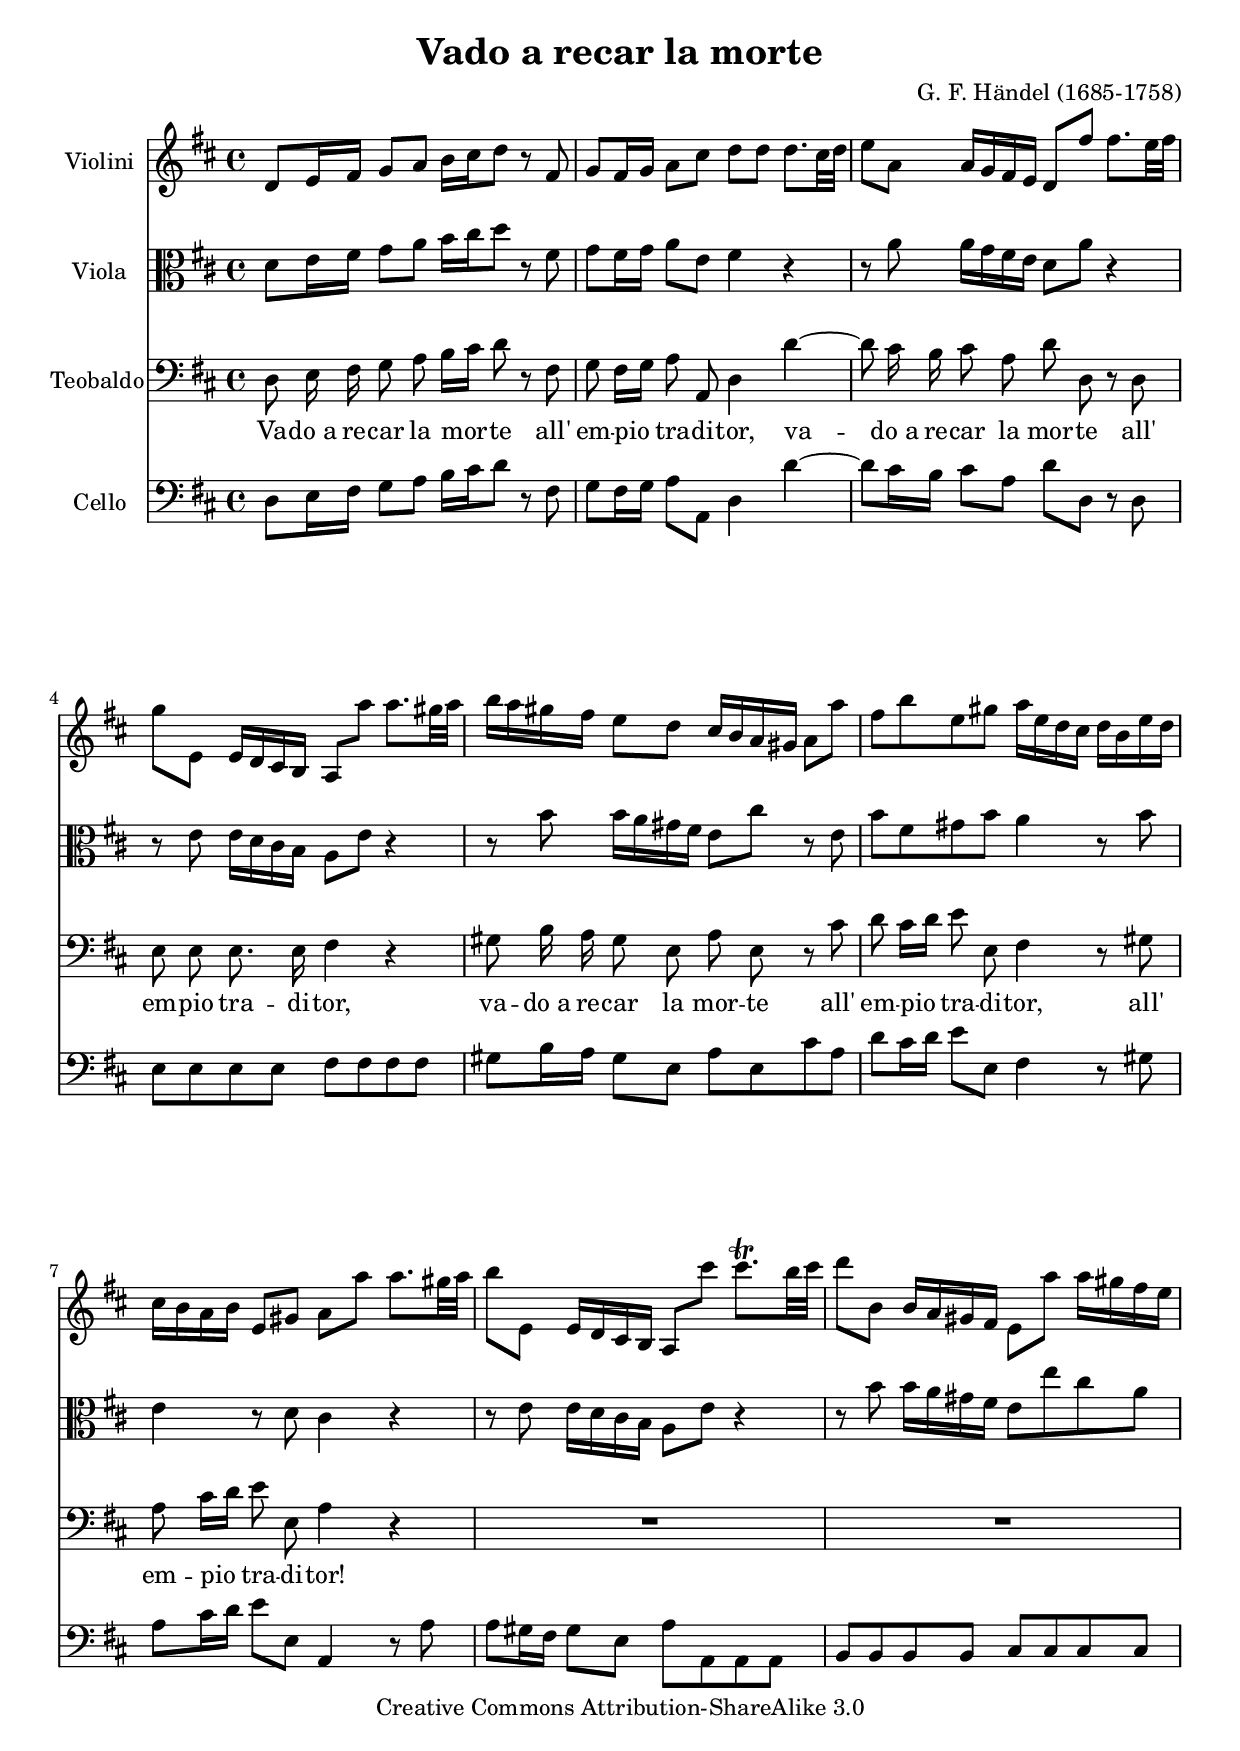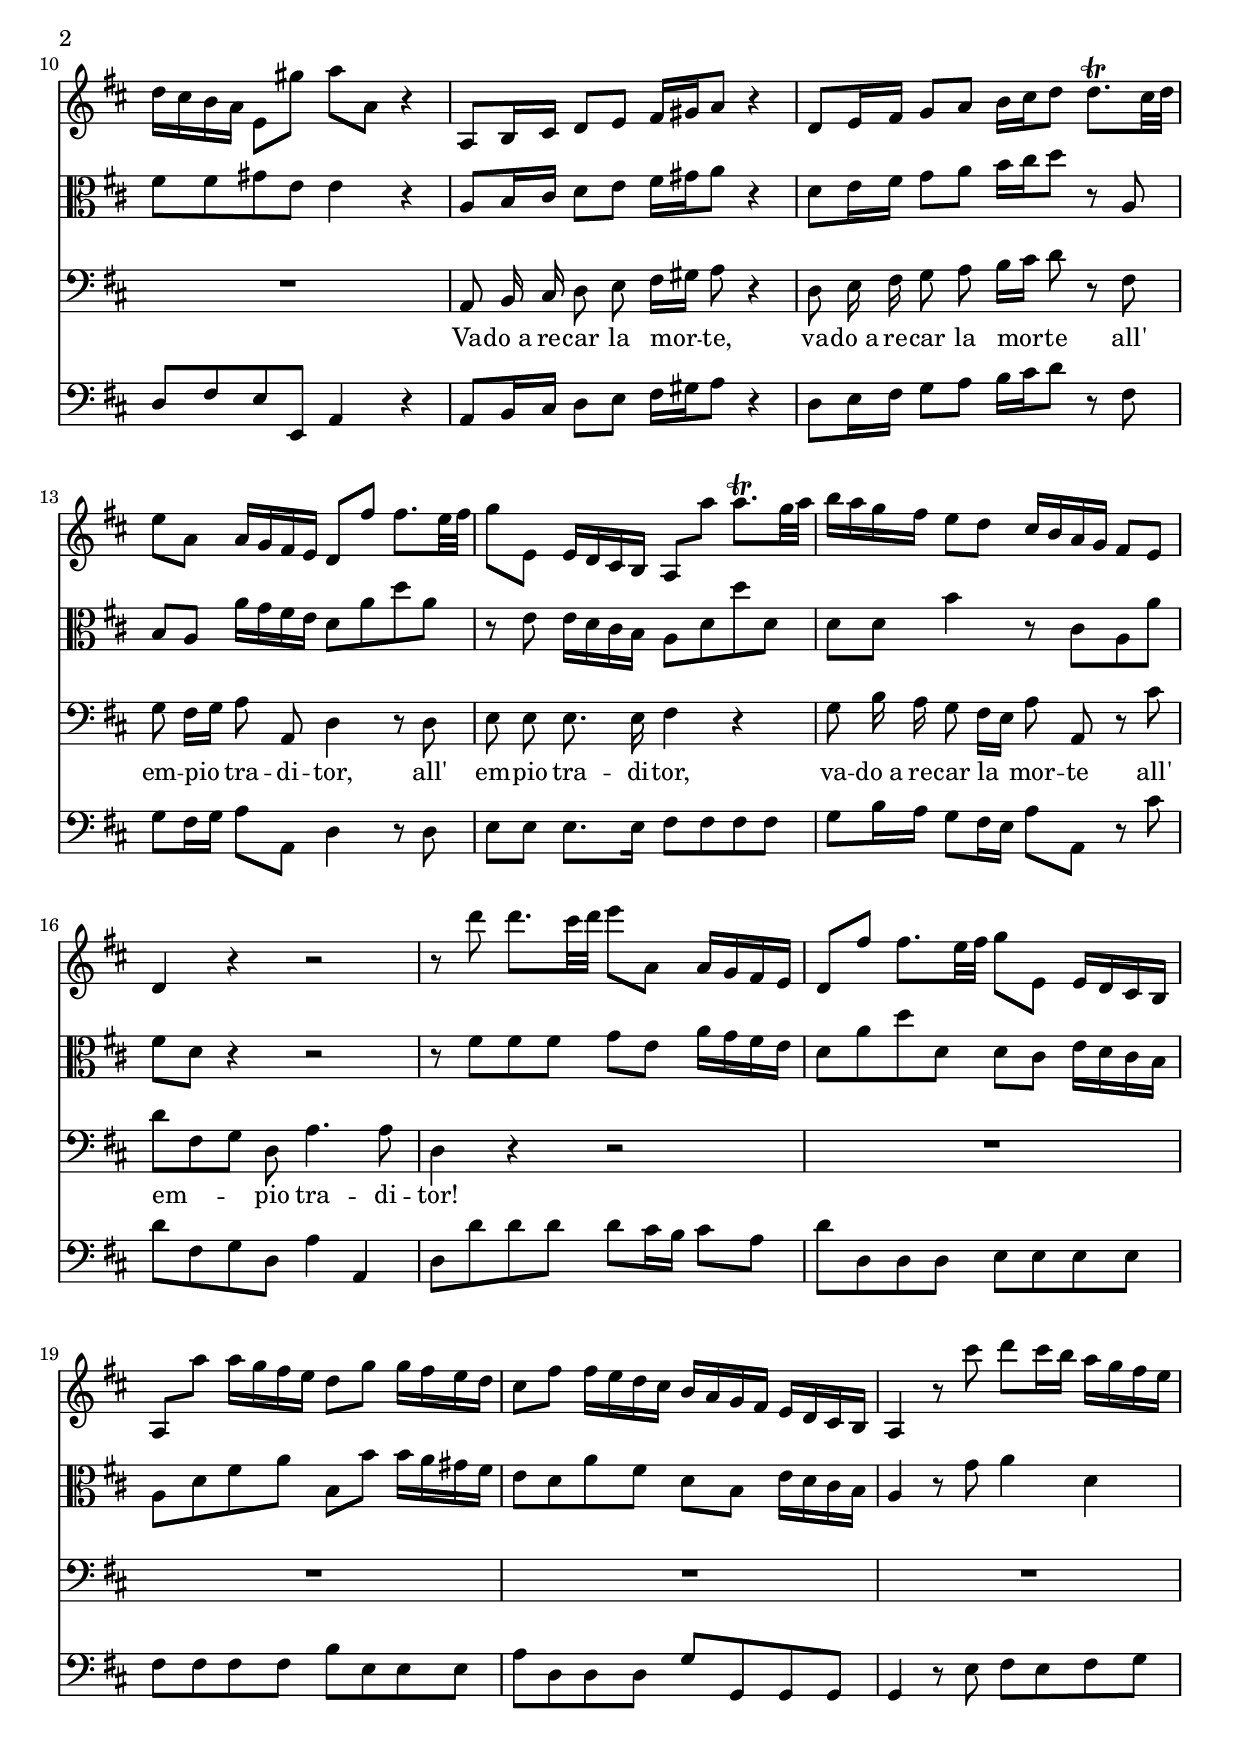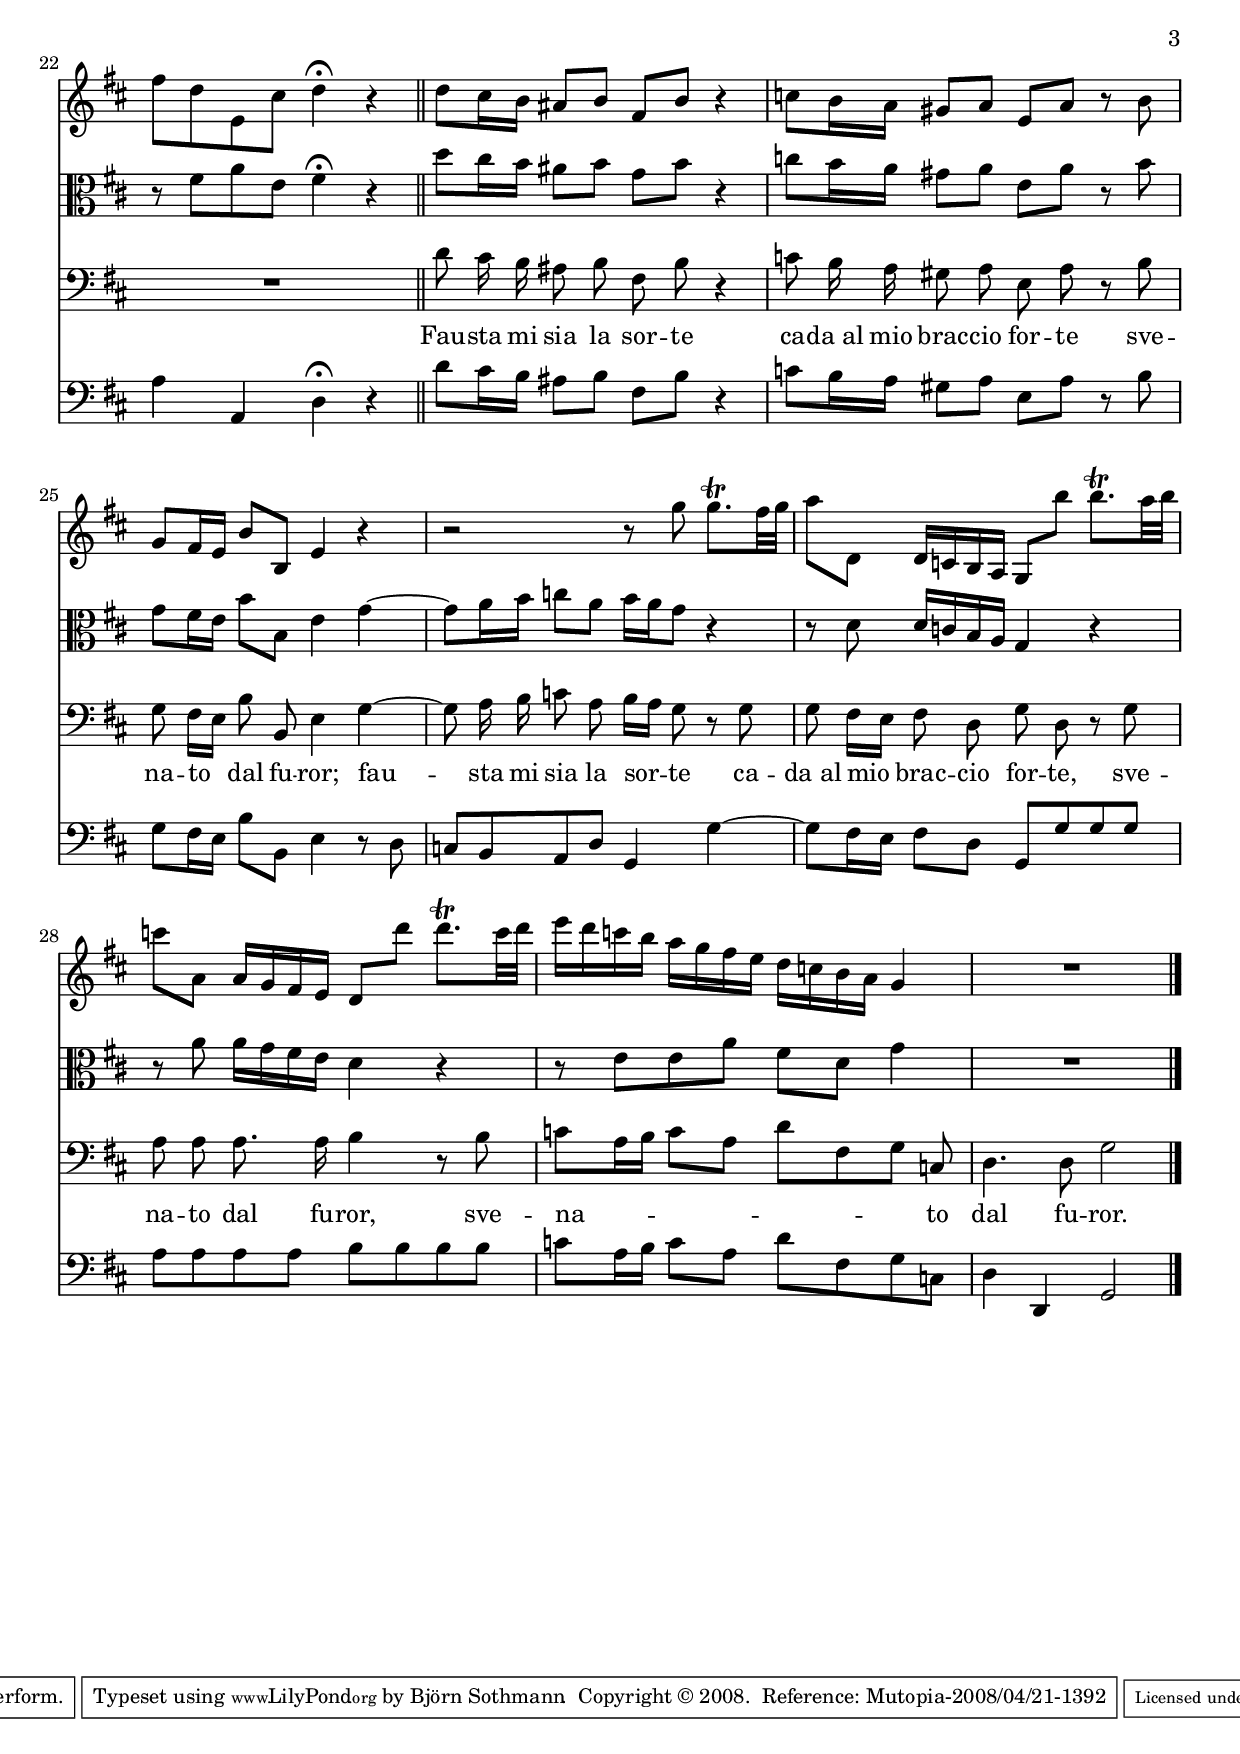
% Created on Sat Jan 12 10:04:39 CET 2008
\version "2.10.33"

\header {
	title = "Vado a recar la morte"
	composer = "G. F. Händel (1685-1758)"
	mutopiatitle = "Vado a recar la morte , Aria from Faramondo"
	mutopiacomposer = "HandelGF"
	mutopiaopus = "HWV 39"
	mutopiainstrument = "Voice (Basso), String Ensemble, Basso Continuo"
	date = "1737"
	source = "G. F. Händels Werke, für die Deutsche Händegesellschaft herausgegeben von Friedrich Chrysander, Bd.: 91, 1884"
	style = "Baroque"
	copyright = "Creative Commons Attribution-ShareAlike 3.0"
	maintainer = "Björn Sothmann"
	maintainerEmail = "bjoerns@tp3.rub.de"
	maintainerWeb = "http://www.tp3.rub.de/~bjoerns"
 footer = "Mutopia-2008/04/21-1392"
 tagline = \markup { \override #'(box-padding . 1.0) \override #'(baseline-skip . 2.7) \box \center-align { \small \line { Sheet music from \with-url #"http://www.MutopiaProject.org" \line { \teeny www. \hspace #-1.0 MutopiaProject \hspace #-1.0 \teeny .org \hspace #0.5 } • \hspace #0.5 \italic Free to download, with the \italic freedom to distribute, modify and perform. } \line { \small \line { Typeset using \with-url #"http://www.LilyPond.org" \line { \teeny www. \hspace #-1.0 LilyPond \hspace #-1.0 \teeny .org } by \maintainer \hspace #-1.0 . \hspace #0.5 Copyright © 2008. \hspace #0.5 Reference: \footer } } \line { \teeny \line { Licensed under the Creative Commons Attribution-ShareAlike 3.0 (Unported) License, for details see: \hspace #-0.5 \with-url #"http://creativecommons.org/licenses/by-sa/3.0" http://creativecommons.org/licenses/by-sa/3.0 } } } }
}

\include "deutsch.ly"

verse= \lyricmode {
Va -- do_a re -- car la mor -- te all' em -- pio tra -- di -- tor, va -- do_a re -- car la mor -- te all' em -- pio tra -- di -- tor, va -- do_a re -- car la mor -- te all' em -- pio tra -- di -- tor, all' em -- pio tra -- di -- tor! Va -- do_a re -- car la mor -- te, va -- do_a re -- car la mor -- te all' em -- pio tra -- di -- tor, all' em -- pio tra -- di -- tor, va -- do_a re -- car la mor -- te all' em -- pio tra -- di -- tor!
Fau -- sta mi sia la sor -- te ca -- da_al mio brac -- cio for -- te sve -- na -- to dal fu -- ror; fau -- sta mi sia la sor -- te ca -- da_al mio brac -- cio for -- te, sve -- na -- to dal fu -- ror, sve -- na -- to dal fu -- ror.
}
 

staffViolin = \new Staff  {
	\time 4/4
	\override Score.MetronomeMark #'stencil = ##f
	\tempo 4 = 100 
	\set Staff.instrumentName="Violini"
	\set Staff.midiInstrument="violin"
	\key d \major
	\clef treble
	\relative c' {
		d8 e16 fis g8 a h16 cis d8 r fis, |
		g fis16 g a8 cis d d d8. cis32 d |
		e8 a, a16 g fis e d8 fis' fis8. e32 fis |
		g8 e, e16 d cis h a8 a'' a8. gis32 a |
		h16 a gis fis e8 d cis16 h a gis a8 a' |
		fis h e, gis a16 e d cis d h e d |
		cis h a h e,8 gis a a' a8. gis32 a |
		h8 e,, e16 d cis h a8 cis'' cis8.\trill h32 cis |
		d8 h, h16 a gis fis e8 a' a16 gis fis e |
		d cis h a e8 gis' a a, r4 |
		a,8 h16 cis d8 e fis16 gis a8 r4 |
		d,8 e16 fis g8 a h16 cis d8 d8.\trill cis32 d |
		e8 a, a16 g fis e d8 fis' fis8. e32 fis |
		g8 e, e16 d cis h a8 a'' a8.\trill g32 a |
		h16 a g fis e8 d cis16 h a g fis8 e |
		d4 r r2 |
		r8 d'' d8. cis32 d e8 a,, a16 g fis e |
		d8 fis' fis8. e32 fis g8 e, e16 d cis h |
		a8 a'' a16 g fis e d8 g g16 fis e d |
		cis8 fis fis16 e d cis h a g fis e d cis h |
		a4 r8 cis'' d cis16 h a g fis e |
		fis8 d e, cis' d4\fermata r \bar "||"
		d8 cis16 h ais8 h fis h r4 |
		c8 h16 a gis8 a e a r h |
		g fis16 e h'8 h, e4 r |
		r2 r8 g' g8.\trill fis32 g |
		a8 d,, d16 c h a g8 h'' h8.\trill a32 h |
		c8 a, a16 g fis e d8 d'' d8.\trill c32 d |
		e16 d c h a g fis e d c h a g4 |
		R1 |
	\bar "|."
	}

}
staffViola = \new Staff  {
	\set Staff.instrumentName="Viola"
	\set Staff.midiInstrument="viola"
	\key d \major
	\clef alto
	\relative c' {
		d8 e16 fis g8 a h16 cis d8 r fis, |
		g fis16 g a8 e fis4 r |
		r8 a a16 g fis e d8 a' r4 |
		r8 e e16 d cis h a8 e' r4 |
		r8 h' h16 a gis fis e8 cis' r e, |
		h' fis gis h a4 r8 h |
		e,4 r8 d cis4 r |
		r8 e e16 d cis h a8 e' r4 |
		r8 h' h16 a gis fis e8 e' cis a |
		fis fis gis e e4 r |
		a,8 h16 cis d8 e fis16 gis a8 r4 |
		d,8 e16 fis g8 a h16 cis d8 r a, |
		h a a'16 g fis e d8 a' d a |
		r e e16 d cis h a8 d d' d, |
		d d h'4 r8 cis, a a' |
		fis d r4 r2 |
		r8 fis fis fis g e a16 g fis e |
		d8 a' d d, d cis e16 d cis h |
		a8 d fis a h, h' h16 a gis fis |
		e8 d a' fis d h e16 d cis h |
		a4 r8 g' a4 d, |
		r8 fis a e fis4\fermata r \bar "||"
		d'8 cis16 h ais8 h g h r4 |
		c8 h16 a gis8 a e a r h |
		g8 fis16 e h'8 h, e4 g~ |
		g8 a16 h c8 a h16 a g8 r4 |
		r8 d d16 c h a g4 r |
		r8 a' a16 g fis e d4 r |
		r8 e e a fis d g4 |
		R1 |
	\bar "|."
	}

}
staffBass = \new Staff  {
	\set Staff.instrumentName="Teobaldo"
	\set Staff.midiInstrument="oboe"
	\key d \major
	\clef bass
	\relative c {
		\context Voice = "melodyBas" {
			\dynamicUp
			\autoBeamOff
			d8 e16 fis g8 a h16[ cis] d8 r fis, |
			g fis16[ g] a8 a, d4 d'~ |
			d8 cis16 h cis8 a d d, r d |
			e e e8. e16 fis4 r |
			gis8 h16 a gis8 e a e r cis' |
			d cis16[ d]e8 e, fis4 r8 gis |
			a cis16[ d] e8 e, a4 r |
			R1*3 |
			a,8 h16 cis d8 e fis16[ gis] a8 r4 |
			d,8 e16 fis g8 a h16[ cis]d8 r fis, |
			g fis16[ g] a8 a, d4 r8 d |
			e e e8. e16 fis4 r |
			g8 h16 a g8 fis16[ e] a8 a, r cis' |
			d[ fis, g] d a'4. a8 |
			d,4 r4 r2 |
			R1*5 \bar "||"
			d'8 cis16 h ais8 h fis h r4 |
			c8 h16 a gis8 a e a r h |
			g fis16[ e] h'8 h, e4 g~ |
			g8 a16 h c8 a h16[ a] g8 r g |
			g fis16[ e]fis8 d g d r g |
			a a a8. a16 h4 r8 h |
			c[\melisma a16 h] c8[ a] d[ fis, g]\melismaEnd c, |
			d4. d8 g2 |
		}

	\bar "|."
	}

}
staffCello = \new Staff  {
	\set Staff.instrumentName="Cello"
	\set Staff.midiInstrument="harpsichord"
	\key d \major
	\clef bass
	\relative c { 	
		d8 e16 fis g8 a h16 cis d8 r fis, |
		g fis16 g a8 a, d4 d'~ |
		d8 cis16 h cis8 a d d, r d |
		e e e e fis fis fis fis |
		gis h16 a gis8 e a e cis' a |
		d cis16 d e8 e, fis4 r8 gis |
		a cis16 d e8 e, a,4 r8 a' |
		a gis16 fis gis8 e a a, a a |
		h h h h cis cis cis cis |
		d fis e e, a4 r |
		a8 h16 cis d8 e fis16 gis a8 r4 |
		d,8 e16 fis g8 a h16 cis d8 r fis, |
		g fis16 g a8 a, d4 r8 d |
		e e e8. e16 fis8 fis fis fis |
		g h16 a g8 fis16 e a8 a, r cis' |
		d fis, g d a'4 a, |
		d8 d' d d d cis16 h cis8 a |
		d d, d d e e e e |
		fis fis fis fis h e, e e |
		a d, d d g g, g g |
		g4 r8 e' fis e fis g |
		a4 a, d\fermata r \bar "||"
		d'8 cis16 h ais8 h fis h r4 |
		c8 h16 a gis8 a e a r h |
		g fis16 e h'8 h, e4 r8 d |
		c h a d g,4 g'~ |
		g8 fis16 e fis8 d g, g' g g |
		a a a a h h h h |
		c a16 h c8 a d fis, g c, |
		d4 d, g2 |
	\bar "|."
	}

}


\score {
	<<
		\staffViolin
		\staffViola
		\staffBass
		\context Lyrics = "lmelodyBas" \lyricmode  { \lyricsto "melodyBas" \verse }
		
		\staffCello
	>>
	
	\midi {
	}

	\layout  {
	}
}

\paper {
}

